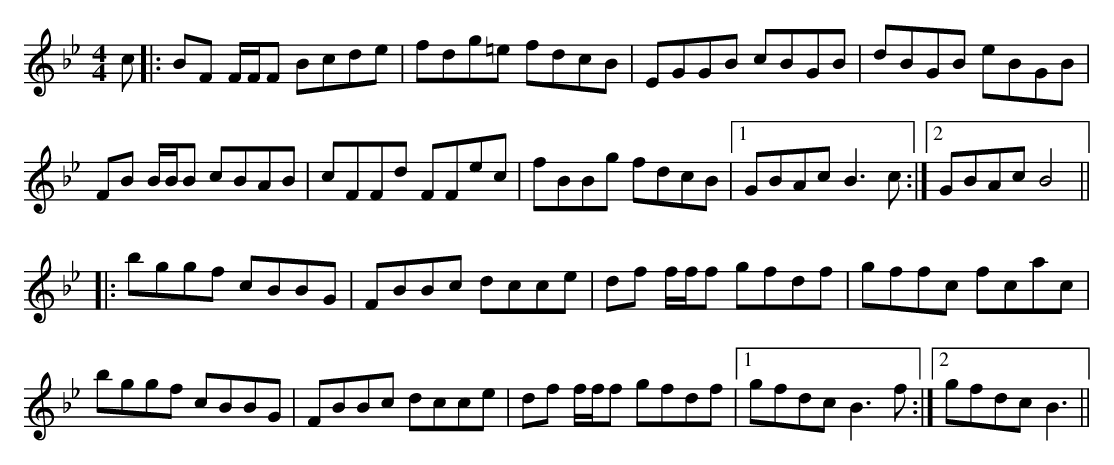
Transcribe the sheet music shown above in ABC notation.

X:1
M:4/4
K:Gmin
c|:BF F/F/F Bcde|fdg=e fdcB|EGGB cBGB|dBGB eBGB|
FB B/B/B cBAB|cFFd FFec|fBBg fdcB|1 GBAc B3c:|2 GBAc B4||
|:bggf cBBG|FBBc dcce|df f/f/f gfdf|gffc fcac|
bggf cBBG|FBBc dcce|df f/f/f gfdf|1 gfdc B3f:|2 gfdc B3||
